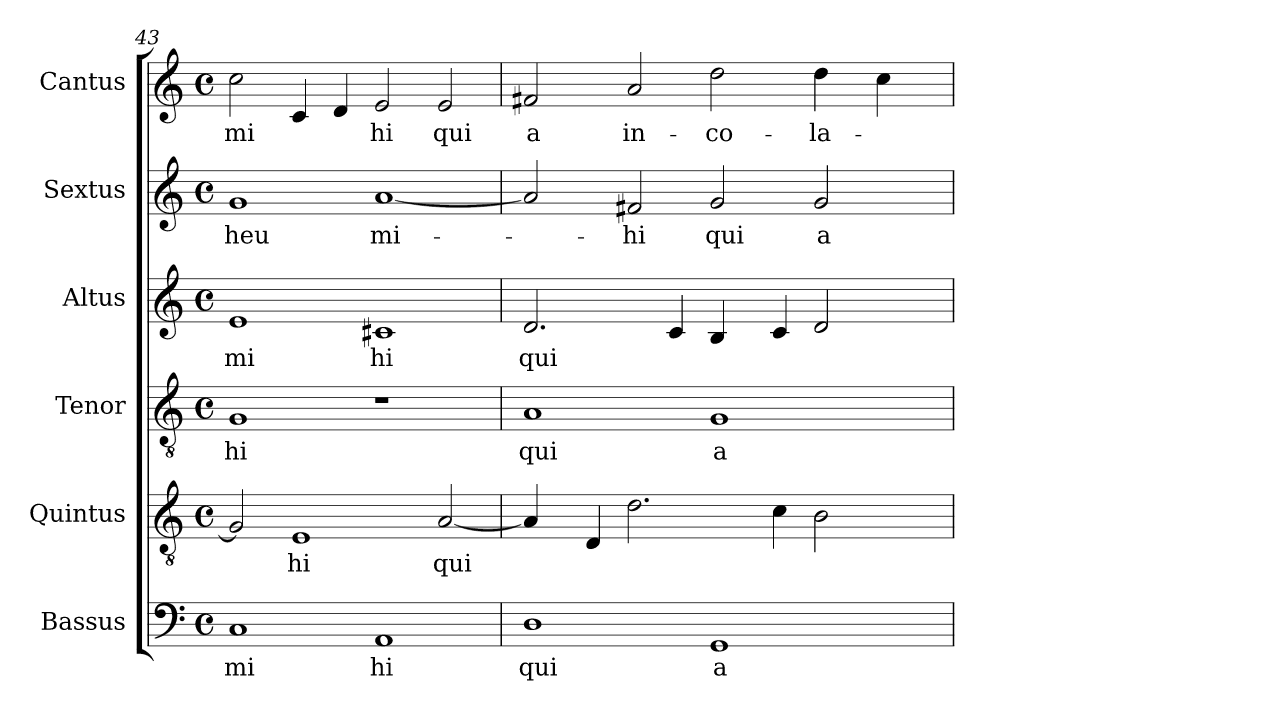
**kern	**text	**kern	**text	**kern	**text	**kern	**text	**kern	**text	**kern	**text
*part6	*part6	*part5	*part5	*part4	*part4	*part3	*part3	*part2	*part2	*part1	*part1
*staff6	*staff6	*staff5	*staff5	*staff4	*staff4	*staff3	*staff3	*staff2	*staff2	*staff1	*staff1
*I"Bassus	*	*I"Quintus	*	*I"Tenor	*	*I"Altus	*	*I"Sextus	*	*I"Cantus	*
*clefF4	*	*clefGv2	*	*clefGv2	*	*clefG2	*	*clefG2	*	*clefG2	*
*M4/4	*	*M4/4	*	*M4/4	*	*M4/4	*	*M4/4	*	*M4/4	*
*met(c)	*	*met(c)	*	*met(c)	*	*met(c)	*	*met(c)	*	*met(c)	*
=43	=43	=43	=43	=43	=43	=43	=43	=43	=43	=43	=43
!	!LO:LY:b:cj	!	!	!	!LO:LY:b:cj	!	!LO:LY:b:cj	!	!LO:LY:b:cj	!	!LO:LY:b
1C	mi	2G/]	.	1G	-hi	1e	mi	1g	heu	2cc\	mi
!	!	!	!LO:LY:b:cj	!	!	!	!	!	!	!	!
.	.	1E	hi	.	.	.	.	.	.	4c/	.
.	.	.	.	.	.	.	.	.	.	4d/	.
!	!LO:LY:b:cj	!	!	!	!	!	!LO:LY:b:cj	!	!LO:LY:b:cj	!	!LO:LY:b:cj
1AA	hi	.	.	1r	.	1c#X	hi	[>1a	mi-	2e/	hi
!	!	!	!LO:LY:b	!	!	!	!	!	!	!	!LO:LY:b:cj
.	.	[>2A/	qui	.	.	.	.	.	.	2e/	qui
!!LO:LB:g=z
=44	=44	=44	=44	=44	=44	=44	=44	=44	=44	=44	=44
!	!LO:LY:b:cj	!	!	!	!LO:LY:b:cj	!	!LO:LY:b	!	!	!	!LO:LY:b:cj
*^	*	*	*	*	*	*	*	*^	*	*	*
1D	32.ryy	qui	4A/]	.	1A	qui	2.d/	qui	2a/]	16..ryy	.	2f#X/	a
.	1ryy	.	.	.	.	.	.	.	.	.	.	.	.
.	.	.	.	.	.	.	.	.	.	1ryy	.	.	.
.	.	.	4D/	.	.	.	.	.	.	.	.	.	.
!	!	!	!	!	!	!	!	!	!	!	!LO:LY:b:cj	!	!LO:LY:b:cj
.	.	.	2.d\	.	.	.	.	.	2f#X/	.	-hi	2a/	in-
.	.	.	.	.	.	.	4c/	.	.	.	.	.	.
!	!	!LO:LY:b:cj	!	!	!	!LO:LY:b:cj	!	!	!	!	!LO:LY:b:cj	!	!LO:LY:b:cj
1GG	.	a	.	.	1G	a	4B/	.	2g/	.	qui	2dd\	-co-
.	2ryy	.	.	.	.	.	.	.	.	.	.	.	.
.	.	.	.	.	.	.	.	.	.	2ryy	.	.	.
.	.	.	4c\	.	.	.	4c/	.	.	.	.	.	.
!	!	!	!	!	!	!	!	!	!	!	!LO:LY:b:cj	!	!LO:LY:b:cj
.	.	.	2B\	.	.	.	2d/	.	2g/	.	a	4dd\	-la-
.	4ryy	.	.	.	.	.	.	.	.	.	.	.	.
.	.	.	.	.	.	.	.	.	.	4ryy	.	.	.
.	.	.	.	.	.	.	.	.	.	.	.	4cc\	.
.	8ryy	.	.	.	.	.	.	.	.	.	.	.	.
.	.	.	.	.	.	.	.	.	.	8ryy	.	.	.
.	16ryy	.	.	.	.	.	.	.	.	.	.	.	.
.	64ryy	.	.	.	.	.	.	.	.	64ryy	.	.	.
*v	*v	*	*	*	*	*	*	*	*v	*v	*	*	*
=	=	=	=	=	=	=	=	=	=	=	=
*-	*-	*-	*-	*-	*-	*-	*-	*-	*-	*-	*-
